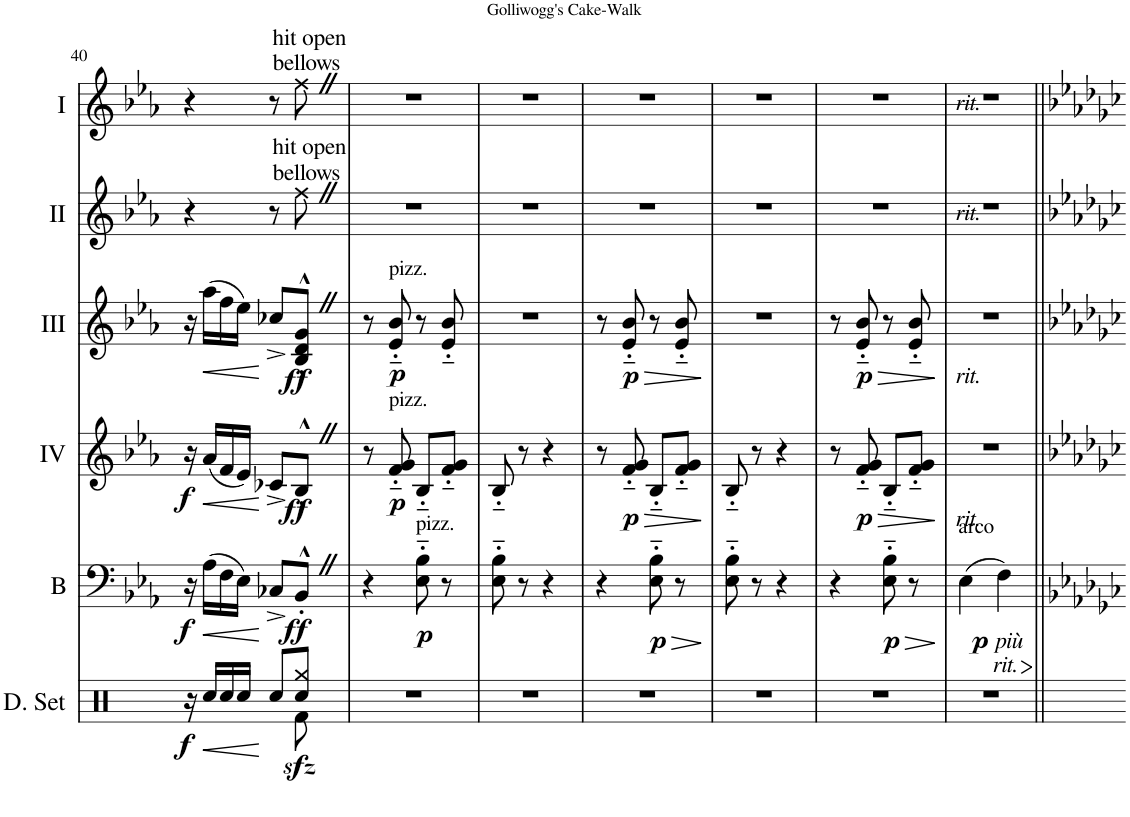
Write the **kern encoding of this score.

**kern	**dynam	**kern	**dynam	**kern	**dynam	**kern	**dynam	**kern	**dynam	**kern	**dynam
*part6	*part6	*part5	*part5	*part4	*part4	*part3	*part3	*part2	*part2	*part1	*part1
*staff6	*staff6	*staff5	*staff5	*staff4	*staff4	*staff3	*staff3	*staff2	*staff2	*staff1	*staff1
*I"Drumset	*	*I"Bass	*	*I"Acc. 4	*	*I"Acc. 3	*	*I"Acc. 2	*	*I"Acc. 1	*
*I'D. Set	*	*I'B	*	*	*	*	*	*	*	*	*
!!LO:PB:g=z
*clefX	*	*clefF4	*	*clefG2	*	*clefG2	*	*clefG2	*	*clefG2	*
*	*	*Trd7c12	*	*Trd7c12	*	*Trd7c12	*	*	*	*	*
*k[]	*	*k[b-e-a-d-g-c-]	*	*k[b-e-a-d-g-c-]	*	*k[b-e-a-d-g-c-]	*	*k[b-e-a-d-g-c-]	*	*k[b-e-a-d-g-c-]	*
*M2/4	*	*M2/4	*	*M2/4	*	*M2/4	*	*M2/4	*	*M2/4	*
=47	=47	=47	=47	=47	=47	=47	=47	=47	=47	=47	=47
!	!	!	!	!	!	!	!	!	!	!LO:TX:a:B:t=Un peu moins vite	!
!	!	!	!	!	!	!	!	!	!	!LO:TX:a:B:t=ca. 80	!
!	!	!LO:TX:a:t=pizz.	!	!	!	!	!	!	!	!	!
!	!	!	!LO:DY:b	!	!LO:DY:b	!	!	!	!	!	!
8r	.	8G-'\	pp	[2d-/	pp	8r	.	8r	.	8r	.
.	.	.	.	.	.	(8qan/	.	.	.	.	.
!	!	!	!	!	!	!	!	!	!	!LO:TX:a:t=pizz. (decaying notes)	!
!	!	!	!	!	!	!	!	!LO:TX:a:t=pizz. (decaying notes)	!	!	!
!	!LO:DY:b	!	!	!	!	!	!LO:DY:b	!	!LO:DY:b	!	!LO:DY:b
8Rcc/	pp	8r	.	.	.	8b-'\)	pp	8d-'/	pp	8B-/' 8d-/'	pp
8r	.	8G-'\	.	.	.	8r	.	8r	.	8r	.
.	.	.	.	.	.	(8qa/	.	.	.	.	.
8Rcc/	.	8r	.	.	.	8b-'\)	.	8d-'/	.	8B-/' 8d-/'	.
=48	=48	=48	=48	=48	=48	=48	=48	=48	=48	=48	=48
8r	.	8G-'\	.	2d-/]	.	8r	.	8r	.	8r	.
.	.	.	.	.	.	(8qgn/	.	.	.	.	.
8Rcc/	.	8r	.	.	.	8a-'/)	.	8c-'/	.	8A-/' 8c-/'	.
8r	.	8G-'\	.	.	.	8r	.	8r	.	8r	.
.	.	.	.	.	.	(8qa-/	.	.	.	.	.
8Rcc/	.	8r	.	.	.	8an'/)	.	8cn/' 8f/'	.	8An/' 8cn/' 8f/'	.
=49	=49	=49	=49	=49	=49	=49	=49	=49	=49	=49	=49
.	.	.	.	(8qe-/	.	.	.	.	.	.	.
8r	.	8G-'\	.	[2d-/)	.	8r	.	8r	.	8r	.
.	.	.	.	.	.	(8qan/	.	.	.	.	.
8Rcc/	.	8r	.	.	.	8b-'\)	.	8d-'/	.	8B-/' 8d-/'	.
8r	.	8G-'\	.	.	.	8r	.	8r	.	8r	.
.	.	.	.	.	.	(8qa/	.	.	.	.	.
8Rcc/	.	8r	.	.	.	8b-'\)	.	8d-'/	.	8B-/' 8d-/'	.
=50	=50	=50	=50	=50	=50	=50	=50	=50	=50	=50	=50
8r	.	8G-'\	.	2d-/]	.	8r	.	8r	.	8r	.
.	.	.	.	.	.	(8qgn/	.	.	.	.	.
8Rcc/	.	8r	.	.	.	8a-'/)	.	8c-'/	.	8A-/' 8c-/'	.
8r	.	8G-'\	.	.	.	8r	.	8r	.	8r	.
.	.	.	.	.	.	(8qa-/	.	.	.	.	.
8Rcc/	.	8r	.	.	.	8an'/)	.	8cn/' 8f/'	.	8An/' 8cn/' 8f/'	.
=51	=51	=51	=51	=51	=51	=51	=51	=51	=51	=51	=51
8r	.	8r	.	[2d-/	.	8r	.	8r	.	8r	.
.	.	.	.	.	.	(8qan/	.	.	.	.	.
8Rcc/	.	8G-'\	.	.	.	8b-'\)	.	8d-'/	.	8B-/' 8d-/'	.
8Rcc/L	.	8F'\L	.	.	.	4r	.	4r	.	4r	.
8Rcc/J	.	8E-'\J	.	.	.	.	.	.	.	.	.
=52	=52	=52	=52	=52	=52	=52	=52	=52	=52	=52	=52
8Rcc/	.	8D-'\	.	2d-/]	.	8r	.	8r	.	8r	.
.	.	.	.	.	.	(8qan/	.	.	.	.	.
8r	.	8r	.	.	.	8b-'\)	.	8d-'/	.	8B-/' 8d-/'	.
4r	.	4r	.	.	.	4r	.	4r	.	4r	.
!!LO:LB:g=z
=53	=53	=53	=53	=53	=53	=53	=53	=53	=53	=53	=53
8r	.	8r	.	2r	.	2r	.	2r	.	2r	.
!	!LO:DY:b	!	!LO:DY:b	!	!	!	!	!	!	!	!
8Rcc/	p	8G-'\	p	.	.	.	.	.	.	.	.
!	!LO:HP:b	!	!LO:HP:b	!	!	!	!	!	!	!	!
8Rcc/L	>	8F'\L	>	.	.	.	.	.	.	.	.
8Rcc/J	.	8E-'\J	.	.	.	.	.	.	.	.	.
=54	=54	=54	=54	=54	=54	=54	=54	=54	=54	=54	=54
8Rcc/L	.	8D-'/L	.	2r	.	2r	.	2r	.	2r	.
8Rcc/J	.	8C-'/J	.	.	.	.	.	.	.	.	.
8Rcc/L	.	8BB-'/L	.	.	.	.	.	.	.	.	.
8Rcc/J	.	8AA-'/J	.	.	.	.	.	.	.	.	.
.	]	.	]	.	.	.	.	.	.	.	.
=55	=55	=55	=55	=55	=55	=55	=55	=55	=55	=55	=55
!	!	!	!LO:DY:b	!	!LO:DY:b	!	!	!	!	!	!
8r	.	8GG-/' 8G-/'	pp	[2d-/	pp	8r	.	8r	.	8r	.
.	.	.	.	.	.	(8qan/	.	.	.	.	.
!	!LO:DY:b	!	!	!	!	!	!LO:DY:b	!	!LO:DY:b	!	!LO:DY:b
8Rcc/	pp	8r	.	.	.	8b-'\)	pp	8d-'/	pp	8B-/' 8d-/'	pp
8r	.	8G-'\	.	.	.	8r	.	8r	.	8r	.
.	.	.	.	.	.	(8qa/	.	.	.	.	.
8Rcc/	.	8r	.	.	.	8b-'\)	.	8d-'/	.	8B-/' 8d-/'	.
=56	=56	=56	=56	=56	=56	=56	=56	=56	=56	=56	=56
8r	.	8G-'\	.	2d-/]	.	8r	.	8r	.	8r	.
.	.	.	.	.	.	(8qgn/	.	.	.	.	.
8Rcc/	.	8r	.	.	.	8a-'/)	.	8c-'/	.	8A-/' 8c-/'	.
8r	.	8G-'\	.	.	.	8r	.	8r	.	8r	.
.	.	.	.	.	.	(8qa-/	.	.	.	.	.
8Rcc/	.	8r	.	.	.	8an'/)	.	8cn/' 8f/'	.	8An/' 8cn/' 8f/'	.
=57	=57	=57	=57	=57	=57	=57	=57	=57	=57	=57	=57
.	.	.	.	(8qe-/	.	.	.	.	.	.	.
8r	.	8G-'\	.	[2d-/)	.	8r	.	8r	.	8r	.
.	.	.	.	.	.	(8qan/	.	.	.	.	.
8Rcc/	.	8r	.	.	.	8b-'\)	.	8d-'/	.	8B-/' 8d-/'	.
8r	.	8G-'\	.	.	.	8r	.	8r	.	8r	.
.	.	.	.	.	.	(8qa/	.	.	.	.	.
8Rcc/	.	8r	.	.	.	8b-'\)	.	8d-'/	.	8B-/' 8d-/'	.
=58	=58	=58	=58	=58	=58	=58	=58	=58	=58	=58	=58
8r	.	8G-'\	.	2d-/]	.	8r	.	8r	.	8r	.
.	.	.	.	.	.	(8qgn/	.	.	.	.	.
8Rcc/	.	8r	.	.	.	8a-'/)	.	8c-'/	.	8A-/' 8c-/'	.
8r	.	8G-'\	.	.	.	8r	.	8r	.	8r	.
.	.	.	.	.	.	(8qa-/	.	.	.	.	.
8Rcc/	.	8r	.	.	.	8an'/)	.	8cn/' 8f/'	.	8An/' 8cn/' 8f/'	.
=	=	=	=	=	=	=	=	=	=	=	=
*-	*-	*-	*-	*-	*-	*-	*-	*-	*-	*-	*-
